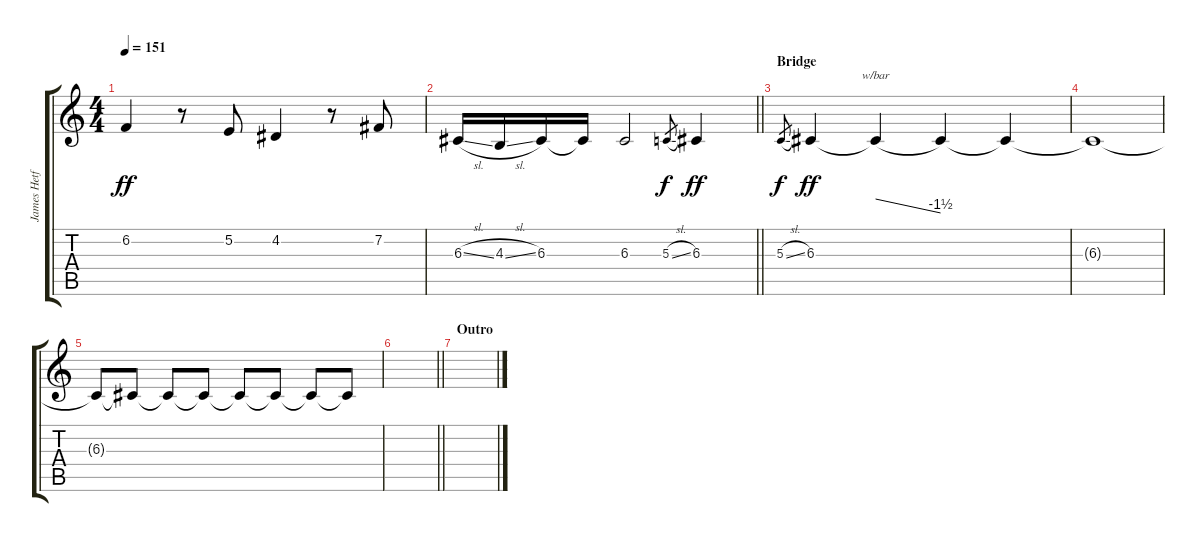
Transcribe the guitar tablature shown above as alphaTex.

\track ("James Hetfield [V]" "James Hetf") {instrument violin}
\staff {score tabs}
\tuning (E4 B3 G3 D3 A2 E2) {hide}
\ts (4 4)
\tempo 151
\clef g2
\ks c
6.2.4{dy ff} r.8 5.2.8 4.2.4 r.8 7.2.8 |
\barLineRight lightlight
6.3{sl}.16 4.3{sl}.16 6.3.16 6.3{t}.16 6.3.2 5.3{sl}.8{gr dy f} 6.3.4{dy ff} |
\section ("" "Bridge")
5.3{sl}.8{gr dy f} 6.3.4{dy ff} 6.3{t}.4{tbe (dive default 0 0 60 -6)} 6.3{t}.4 6.3{t}.4 |
6.3{t}.1 |
6.3{t}.8 6.3{t}.8 6.3{t}.8{volume 14} 6.3{t}.8{volume 12} 6.3{t}.8{volume 10} 6.3{t}.8{volume 8} 6.3{t}.8{volume 6} 6.3{t}.8{volume 2} |
\barLineRight lightlight
|
\section ("" "Outro")
